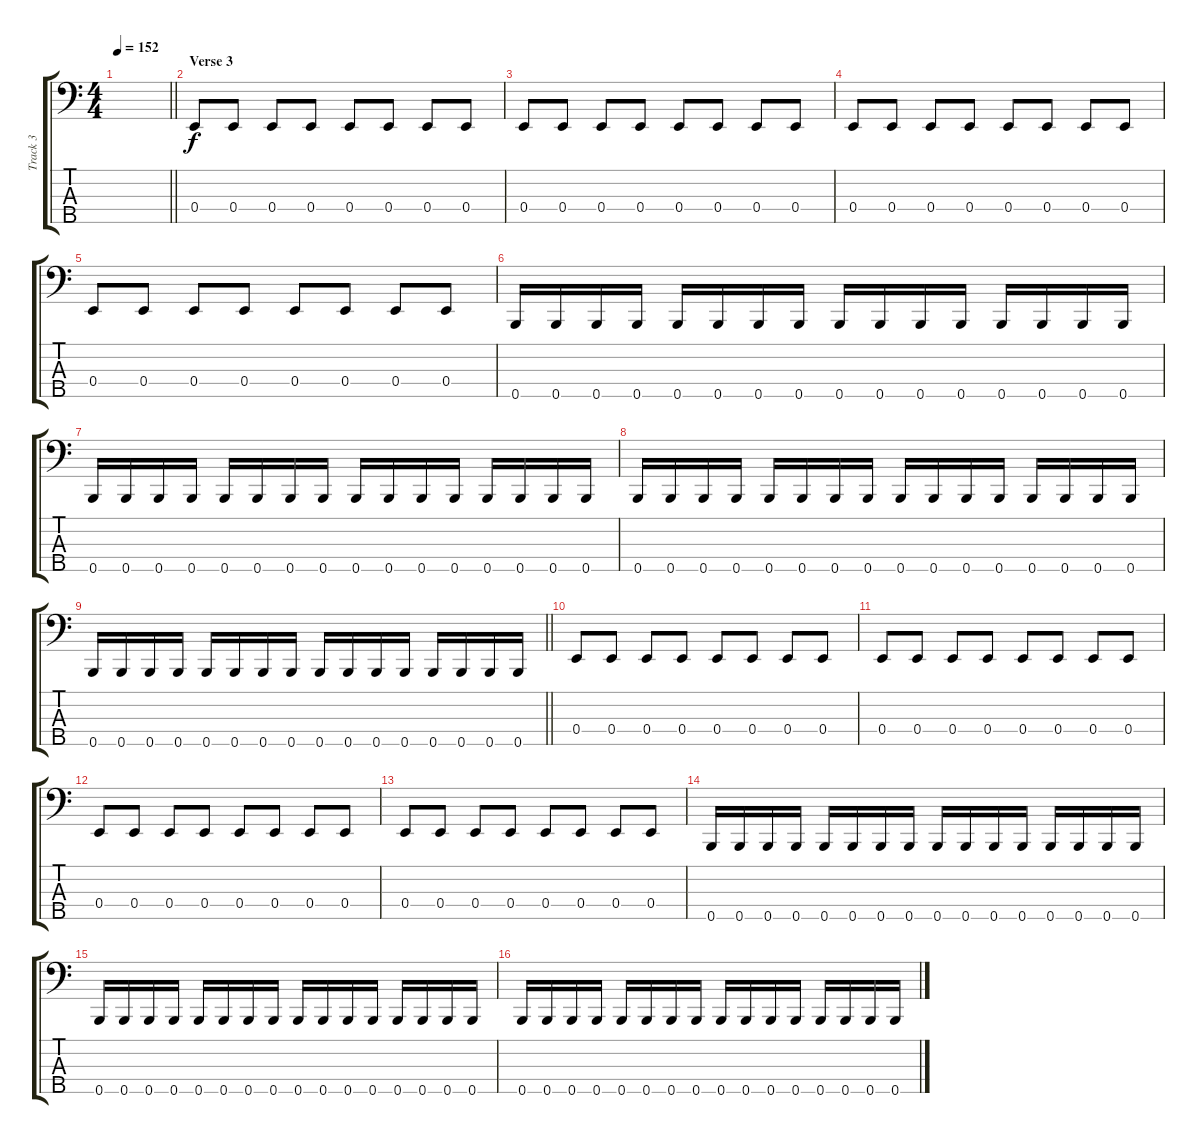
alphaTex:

\track ("Track 3" "Track 3") {instrument electricbasspick}
\staff {score tabs}
\tuning (G2 D2 A1 E1 B0) {hide}
\ts (4 4)
\tempo 152
\clef f4
\barLineRight lightlight
\ks c
|
\section ("" "Verse 3")
0.4.8 0.4.8 0.4.8 0.4.8 0.4.8 0.4.8 0.4.8 0.4.8 |
0.4.8 0.4.8 0.4.8 0.4.8 0.4.8 0.4.8 0.4.8 0.4.8 |
0.4.8 0.4.8 0.4.8 0.4.8 0.4.8 0.4.8 0.4.8 0.4.8 |
0.4.8 0.4.8 0.4.8 0.4.8 0.4.8 0.4.8 0.4.8 0.4.8 |
0.5.16 0.5.16 0.5.16 0.5.16 0.5.16 0.5.16 0.5.16 0.5.16 0.5.16 0.5.16 0.5.16 0.5.16 0.5.16 0.5.16 0.5.16 0.5.16 |
0.5.16 0.5.16 0.5.16 0.5.16 0.5.16 0.5.16 0.5.16 0.5.16 0.5.16 0.5.16 0.5.16 0.5.16 0.5.16 0.5.16 0.5.16 0.5.16 |
0.5.16 0.5.16 0.5.16 0.5.16 0.5.16 0.5.16 0.5.16 0.5.16 0.5.16 0.5.16 0.5.16 0.5.16 0.5.16 0.5.16 0.5.16 0.5.16 |
\barLineRight lightlight
0.5.16 0.5.16 0.5.16 0.5.16 0.5.16 0.5.16 0.5.16 0.5.16 0.5.16 0.5.16 0.5.16 0.5.16 0.5.16 0.5.16 0.5.16 0.5.16 |
0.4.8 0.4.8 0.4.8 0.4.8 0.4.8 0.4.8 0.4.8 0.4.8 |
0.4.8 0.4.8 0.4.8 0.4.8 0.4.8 0.4.8 0.4.8 0.4.8 |
0.4.8 0.4.8 0.4.8 0.4.8 0.4.8 0.4.8 0.4.8 0.4.8 |
0.4.8 0.4.8 0.4.8 0.4.8 0.4.8 0.4.8 0.4.8 0.4.8 |
0.5.16 0.5.16 0.5.16 0.5.16 0.5.16 0.5.16 0.5.16 0.5.16 0.5.16 0.5.16 0.5.16 0.5.16 0.5.16 0.5.16 0.5.16 0.5.16 |
0.5.16 0.5.16 0.5.16 0.5.16 0.5.16 0.5.16 0.5.16 0.5.16 0.5.16 0.5.16 0.5.16 0.5.16 0.5.16 0.5.16 0.5.16 0.5.16 |
0.5.16 0.5.16 0.5.16 0.5.16 0.5.16 0.5.16 0.5.16 0.5.16 0.5.16 0.5.16 0.5.16 0.5.16 0.5.16 0.5.16 0.5.16 0.5.16
